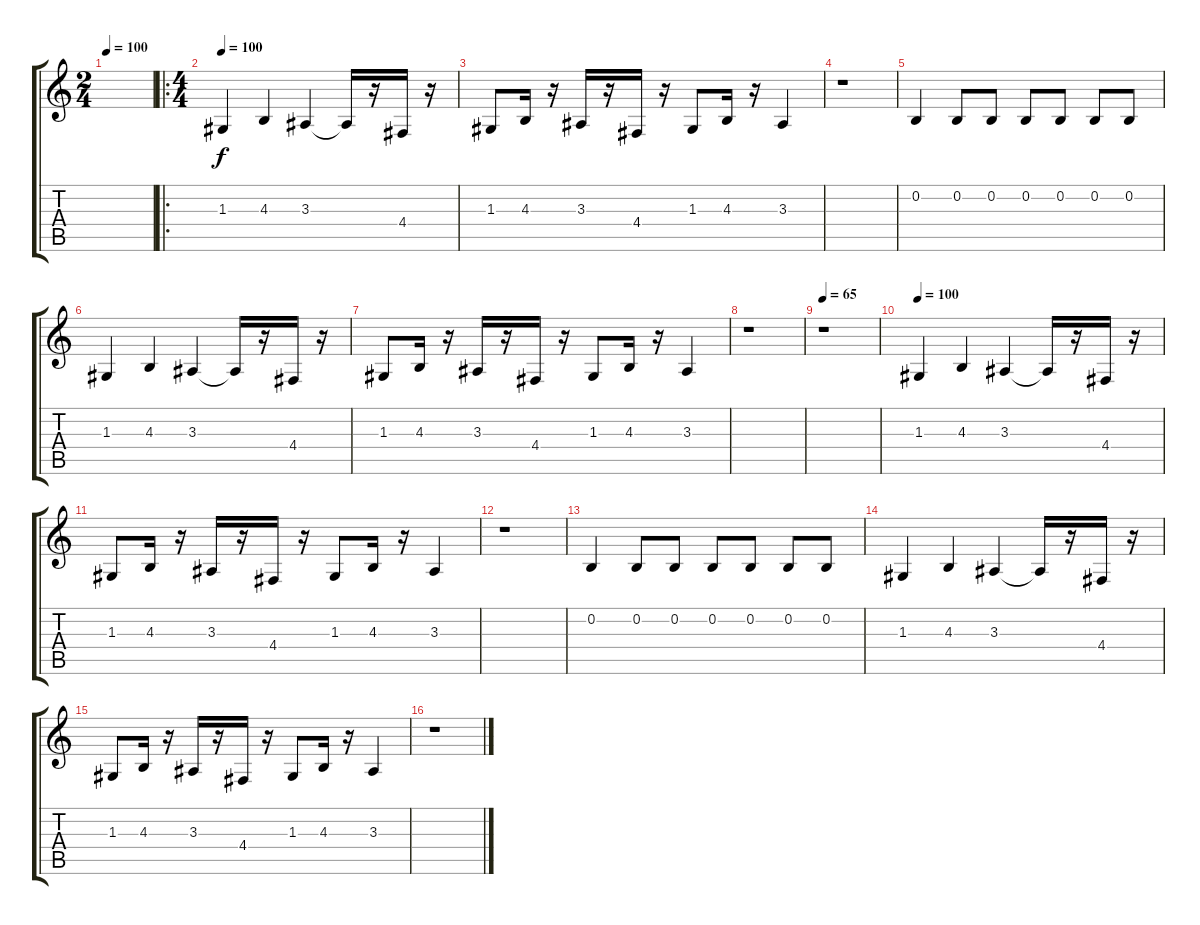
\track "" {instrument flute}
\staff {score tabs}
\tuning (E4 B3 G3 D3 A2 E2) {hide}
\ts (2 4)
\tempo 100
\clef g2
\ks c
|
\ro
\ts (4 4)
\tempo 100
1.3.4 4.3.4 3.3.4 3.3{t}.16 r.16 4.4.16 r.16 |
1.3.8 4.3.16 r.16 3.3.16 r.16 4.4.16 r.16 1.3.8 4.3.16 r.16 3.3.4 |
r.1 |
0.2.4 0.2.8 0.2.8 0.2.8 0.2.8 0.2.8 0.2.8 |
1.3.4 4.3.4 3.3.4 3.3{t}.16 r.16 4.4.16 r.16 |
1.3.8 4.3.16 r.16 3.3.16 r.16 4.4.16 r.16 1.3.8 4.3.16 r.16 3.3.4 |
r.1 |
\tempo 65
r.1 |
\tempo 100
1.3.4 4.3.4 3.3.4 3.3{t}.16 r.16 4.4.16 r.16 |
1.3.8 4.3.16 r.16 3.3.16 r.16 4.4.16 r.16 1.3.8 4.3.16 r.16 3.3.4 |
r.1 |
0.2.4 0.2.8 0.2.8 0.2.8 0.2.8 0.2.8 0.2.8 |
1.3.4 4.3.4 3.3.4 3.3{t}.16 r.16 4.4.16 r.16 |
1.3.8 4.3.16 r.16 3.3.16 r.16 4.4.16 r.16 1.3.8 4.3.16 r.16 3.3.4 |
r.1
